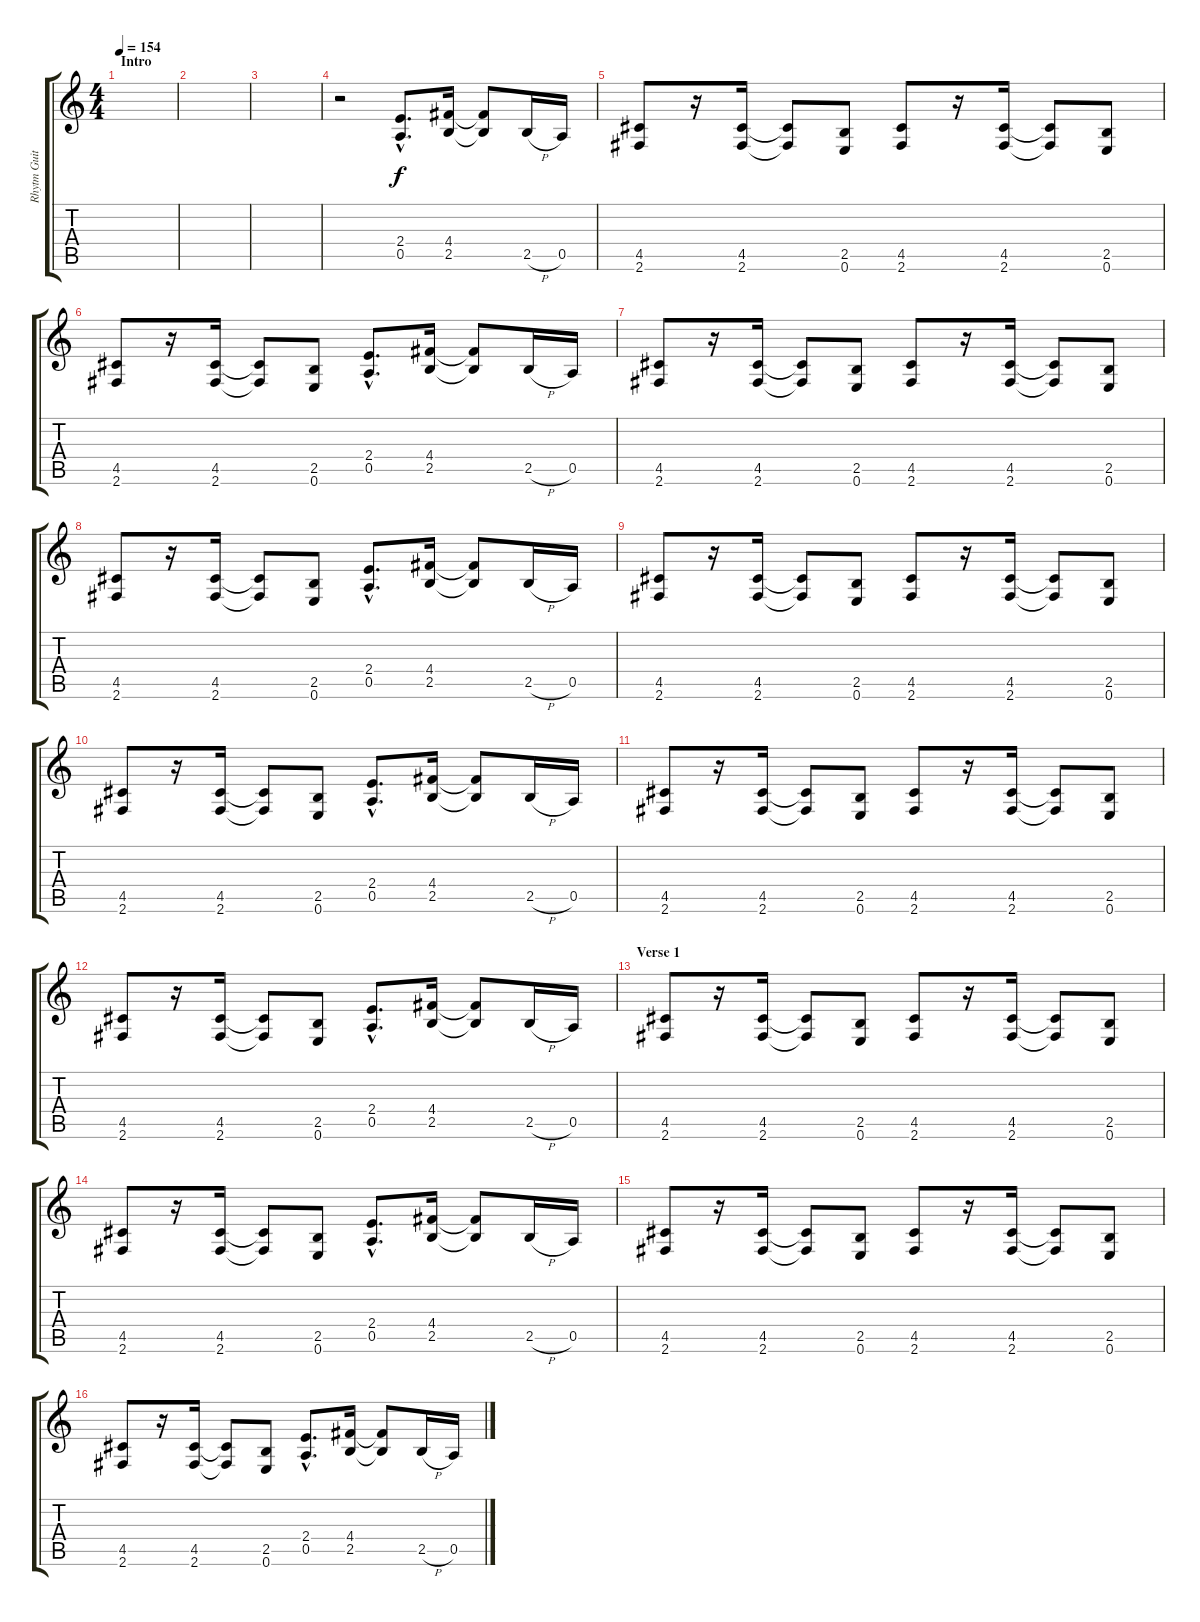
\track ("Rhytm Guitar" "Rhytm Guit") {instrument distortionguitar}
\staff {score tabs}
\tuning (E4 B3 G3 D3 A2 E2) {hide}
\ts (4 4)
\section ("" "Intro")
\tempo 154
\clef g2
\ks c
|
|
|
r.2 (2.4{hac} 0.5{hac}).8{d} (4.4 2.5).16 (4.4{t} 2.5{t}).8 2.5{h}.16 0.5.16 |
(4.5 2.6).8 r.16 (4.5 2.6).16 (4.5{t} 2.6{t}).8 (2.5 0.6).8 (4.5 2.6).8 r.16 (4.5 2.6).16 (4.5{t} 2.6{t}).8 (2.5 0.6).8 |
(4.5 2.6).8 r.16 (4.5 2.6).16 (4.5{t} 2.6{t}).8 (2.5 0.6).8 (2.4{hac} 0.5{hac}).8{d} (4.4 2.5).16 (4.4{t} 2.5{t}).8 2.5{h}.16 0.5.16 |
(4.5 2.6).8 r.16 (4.5 2.6).16 (4.5{t} 2.6{t}).8 (2.5 0.6).8 (4.5 2.6).8 r.16 (4.5 2.6).16 (4.5{t} 2.6{t}).8 (2.5 0.6).8 |
(4.5 2.6).8 r.16 (4.5 2.6).16 (4.5{t} 2.6{t}).8 (2.5 0.6).8 (2.4{hac} 0.5{hac}).8{d} (4.4 2.5).16 (4.4{t} 2.5{t}).8 2.5{h}.16 0.5.16 |
(4.5 2.6).8 r.16 (4.5 2.6).16 (4.5{t} 2.6{t}).8 (2.5 0.6).8 (4.5 2.6).8 r.16 (4.5 2.6).16 (4.5{t} 2.6{t}).8 (2.5 0.6).8 |
(4.5 2.6).8 r.16 (4.5 2.6).16 (4.5{t} 2.6{t}).8 (2.5 0.6).8 (2.4{hac} 0.5{hac}).8{d} (4.4 2.5).16 (4.4{t} 2.5{t}).8 2.5{h}.16 0.5.16 |
(4.5 2.6).8 r.16 (4.5 2.6).16 (4.5{t} 2.6{t}).8 (2.5 0.6).8 (4.5 2.6).8 r.16 (4.5 2.6).16 (4.5{t} 2.6{t}).8 (2.5 0.6).8 |
(4.5 2.6).8 r.16 (4.5 2.6).16 (4.5{t} 2.6{t}).8 (2.5 0.6).8 (2.4{hac} 0.5{hac}).8{d} (4.4 2.5).16 (4.4{t} 2.5{t}).8 2.5{h}.16 0.5.16 |
\section ("" "Verse 1")
(4.5 2.6).8 r.16 (4.5 2.6).16 (4.5{t} 2.6{t}).8 (2.5 0.6).8 (4.5 2.6).8 r.16 (4.5 2.6).16 (4.5{t} 2.6{t}).8 (2.5 0.6).8 |
(4.5 2.6).8 r.16 (4.5 2.6).16 (4.5{t} 2.6{t}).8 (2.5 0.6).8 (2.4{hac} 0.5{hac}).8{d} (4.4 2.5).16 (4.4{t} 2.5{t}).8 2.5{h}.16 0.5.16 |
(4.5 2.6).8 r.16 (4.5 2.6).16 (4.5{t} 2.6{t}).8 (2.5 0.6).8 (4.5 2.6).8 r.16 (4.5 2.6).16 (4.5{t} 2.6{t}).8 (2.5 0.6).8 |
(4.5 2.6).8 r.16 (4.5 2.6).16 (4.5{t} 2.6{t}).8 (2.5 0.6).8 (2.4{hac} 0.5{hac}).8{d} (4.4 2.5).16 (4.4{t} 2.5{t}).8 2.5{h}.16 0.5.16
